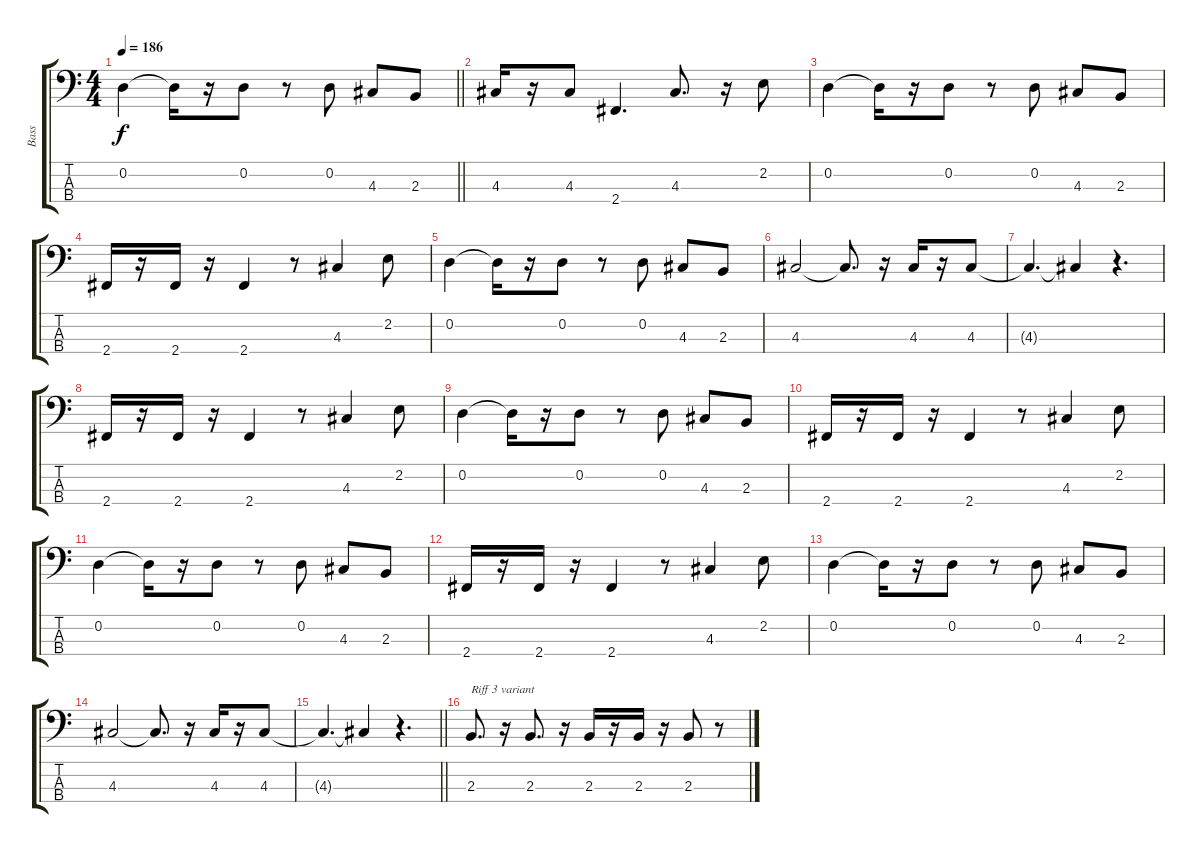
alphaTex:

\track ("Bass" "Bass") {instrument electricbasspick}
\staff {score tabs}
\tuning (G2 D2 A1 E1) {hide}
\ts (4 4)
\tempo 186
\clef f4
\barLineRight lightlight
\ks c
0.2.4{dy f} 0.2{t}.16 r.16 0.2.8 r.8 0.2.8 4.3.8 2.3.8 |
4.3.16 r.16 4.3.8 2.4.4{d} 4.3.8{d} r.16 2.2.8 |
0.2.4 0.2{t}.16 r.16 0.2.8 r.8 0.2.8 4.3.8 2.3.8 |
2.4.16 r.16 2.4.16 r.16 2.4.4 r.8 4.3.4 2.2.8 |
0.2.4 0.2{t}.16 r.16 0.2.8 r.8 0.2.8 4.3.8 2.3.8 |
4.3.2 4.3{t}.8{d} r.16 4.3.16 r.16 4.3.8 |
4.3{t}.4{d} 4.3{t}.4 r.4{d} |
2.4.16 r.16 2.4.16 r.16 2.4.4 r.8 4.3.4 2.2.8 |
0.2.4 0.2{t}.16 r.16 0.2.8 r.8 0.2.8 4.3.8 2.3.8 |
2.4.16 r.16 2.4.16 r.16 2.4.4 r.8 4.3.4 2.2.8 |
0.2.4 0.2{t}.16 r.16 0.2.8 r.8 0.2.8 4.3.8 2.3.8 |
2.4.16 r.16 2.4.16 r.16 2.4.4 r.8 4.3.4 2.2.8 |
0.2.4 0.2{t}.16 r.16 0.2.8 r.8 0.2.8 4.3.8 2.3.8 |
4.3.2 4.3{t}.8{d} r.16 4.3.16 r.16 4.3.8 |
\barLineRight lightlight
4.3{t}.4{d} 4.3{t}.4 r.4{d} |
2.3.8{d txt "Riff 3 variant"} r.16 2.3.8{d} r.16 2.3.16 r.16 2.3.16 r.16 2.3.8 r.8
